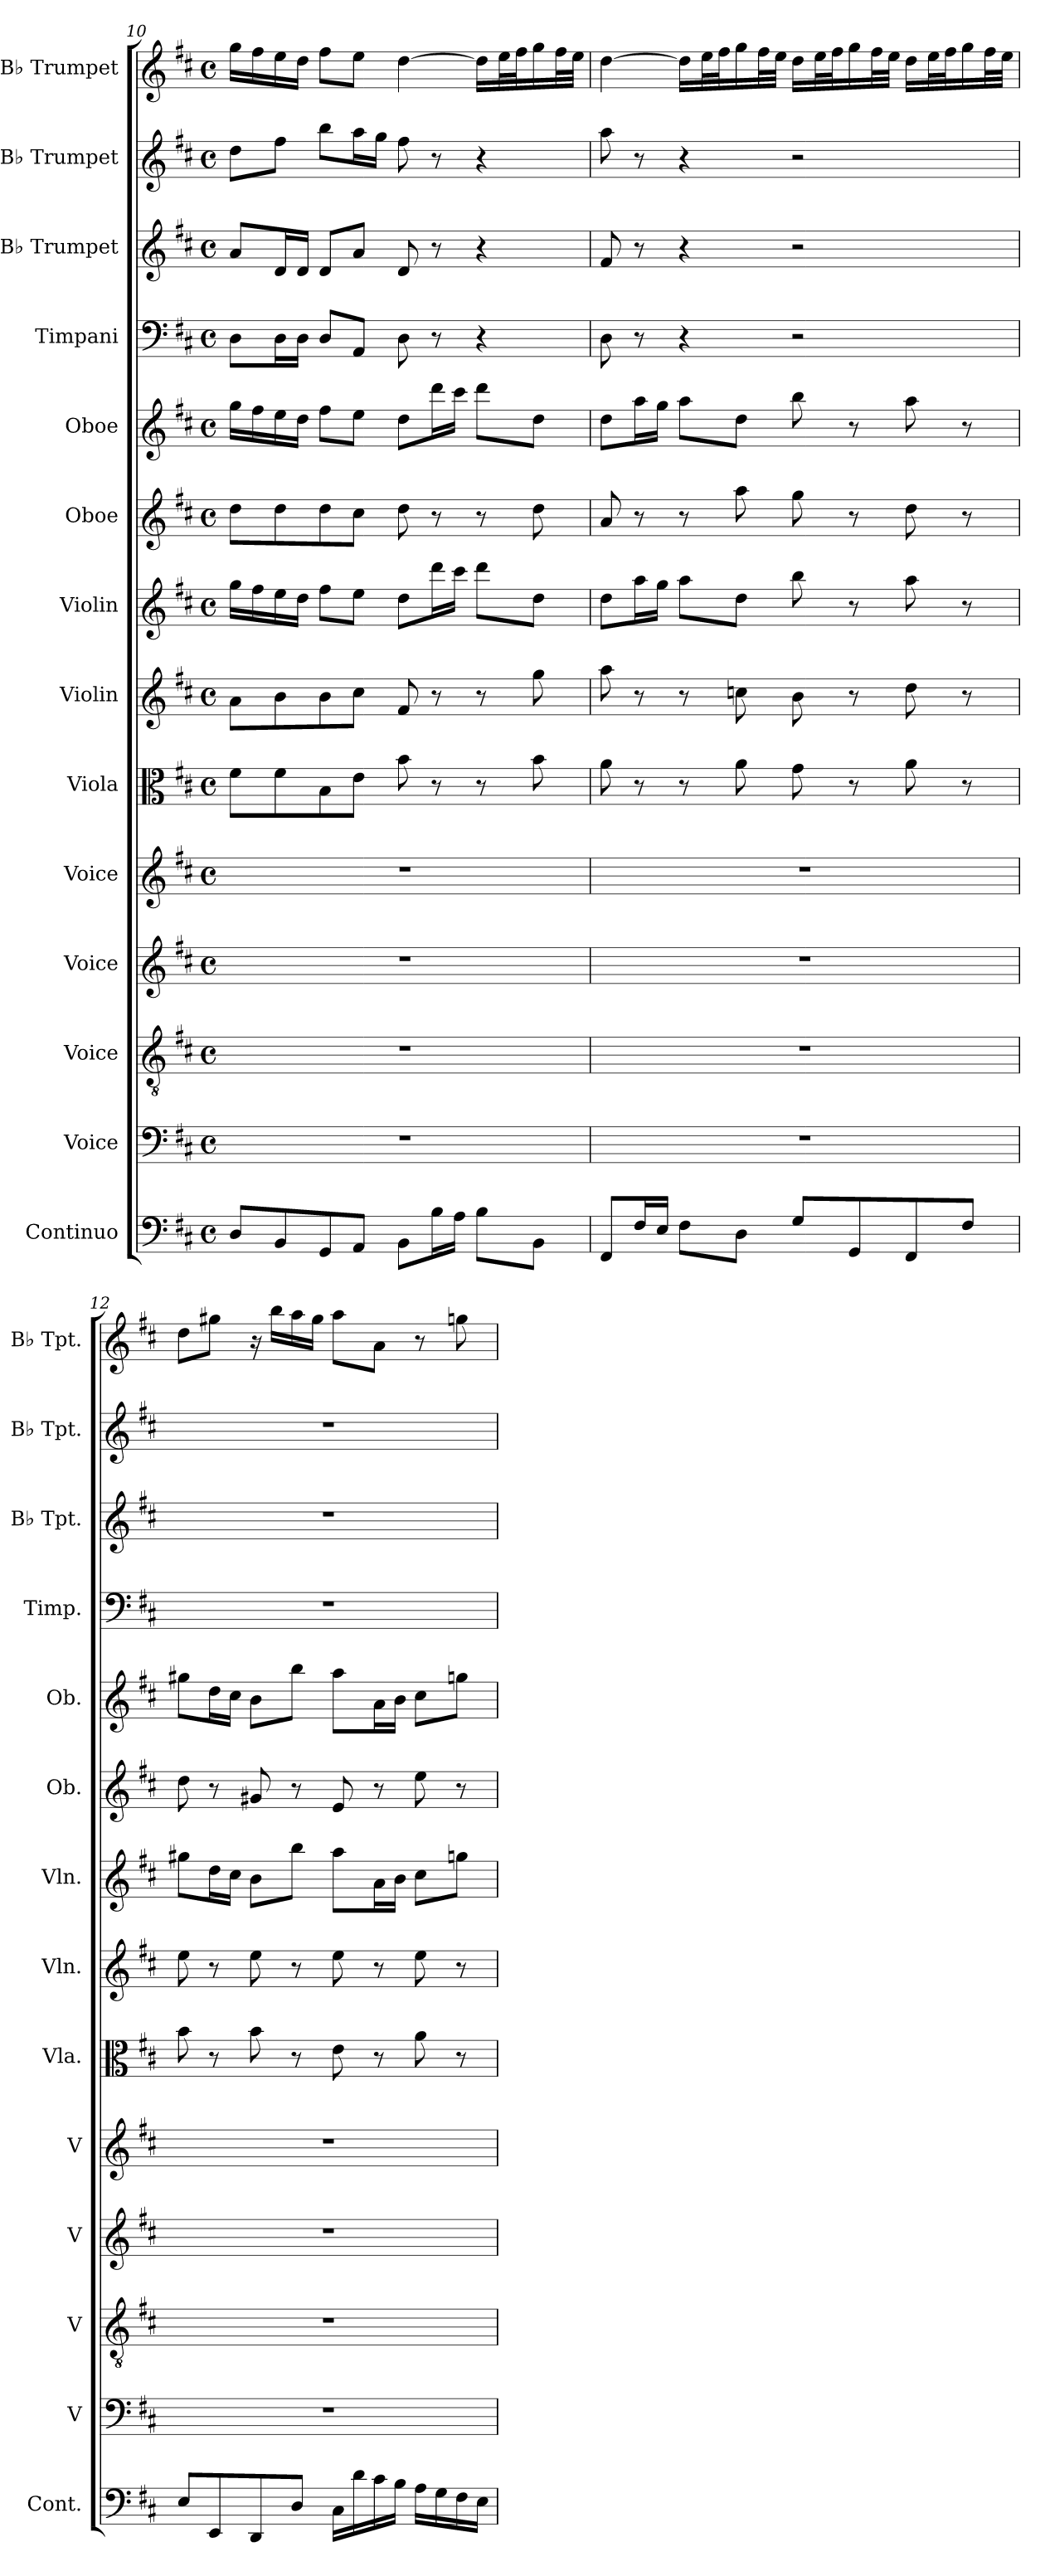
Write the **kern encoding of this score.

**kern	**kern	**kern	**kern	**kern	**kern	**kern	**kern	**kern	**kern	**kern	**kern	**kern	**kern
*part14	*part13	*part12	*part11	*part10	*part9	*part8	*part7	*part6	*part5	*part4	*part3	*part2	*part1
*staff14	*staff13	*staff12	*staff11	*staff10	*staff9	*staff8	*staff7	*staff6	*staff5	*staff4	*staff3	*staff2	*staff1
*I"Continuo	*I"Voice	*I"Voice	*I"Voice	*I"Voice	*I"Viola	*I"Violin	*I"Violin	*I"Oboe	*I"Oboe	*I"Timpani	*I"B♭ Trumpet	*I"B♭ Trumpet	*I"B♭ Trumpet
*I'Cont.	*I'V	*I'V	*I'V	*I'V	*I'Vla.	*I'Vln.	*I'Vln.	*I'Ob.	*I'Ob.	*I'Timp.	*I'B♭ Tpt.	*I'B♭ Tpt.	*I'B♭ Tpt.
*clefF4	*clefF4	*clefGv2	*clefG2	*clefG2	*clefC3	*clefG2	*clefG2	*clefG2	*clefG2	*clefF4	*clefG2	*clefG2	*clefG2
*k[f#c#]	*k[f#c#]	*k[f#c#]	*k[f#c#]	*k[f#c#]	*k[f#c#]	*k[f#c#]	*k[f#c#]	*k[f#c#]	*k[f#c#]	*k[f#c#]	*k[f#c#]	*k[f#c#]	*k[f#c#]
*M4/4	*M4/4	*M4/4	*M4/4	*M4/4	*M4/4	*M4/4	*M4/4	*M4/4	*M4/4	*M4/4	*M4/4	*M4/4	*M4/4
*met(c)	*met(c)	*met(c)	*met(c)	*met(c)	*met(c)	*met(c)	*met(c)	*met(c)	*met(c)	*met(c)	*met(c)	*met(c)	*met(c)
=10	=10	=10	=10	=10	=10	=10	=10	=10	=10	=10	=10	=10	=10
8DL	1r	1r	1r	1r	8f#L	8aL	16ggLL	8ddL	16ggLL	8DL	8aL	8ddL	16ggLL
.	.	.	.	.	.	.	16ff#	.	16ff#	.	.	.	16ff#
8BB	.	.	.	.	8f#	8b	16ee	8dd	16ee	16DL	16dL	8ff#J	16ee
.	.	.	.	.	.	.	16ddJJ	.	16ddJJ	16DJJ	16dJJ	.	16ddJJ
8GG	.	.	.	.	8B	8b	8ff#L	8dd	8ff#L	8DL	8dL	8bbL	8ff#L
8AAJ	.	.	.	.	8eJ	8cc#J	8eeJ	8cc#J	8eeJ	8AAJ	8aJ	16aaL	8eeJ
.	.	.	.	.	.	.	.	.	.	.	.	16ggJJ	.
8BBL	.	.	.	.	8b	8f#	8ddL	8dd	8ddL	8D	8d	8ff#	[4dd
16BL	.	.	.	.	8r	8r	16dddL	8r	16dddL	8r	8r	8r	.
16AJJ	.	.	.	.	.	.	16ccc#JJ	.	16ccc#JJ	.	.	.	.
8BL	.	.	.	.	8r	8r	8dddL	8r	8dddL	4r	4r	4r	16ddLL]
.	.	.	.	.	.	.	.	.	.	.	.	.	32eeL
.	.	.	.	.	.	.	.	.	.	.	.	.	32ff#J
8BBJ	.	.	.	.	8b	8gg	8ddJ	8dd	8ddJ	.	.	.	16gg
.	.	.	.	.	.	.	.	.	.	.	.	.	32ff#L
.	.	.	.	.	.	.	.	.	.	.	.	.	32eeJJJ
=11	=11	=11	=11	=11	=11	=11	=11	=11	=11	=11	=11	=11	=11
8FF#L	1r	1r	1r	1r	8a	8aa	8ddL	8a	8ddL	8D	8f#	8aa	[4dd
16F#L	.	.	.	.	8r	8r	16aaL	8r	16aaL	8r	8r	8r	.
16EJJ	.	.	.	.	.	.	16ggJJ	.	16ggJJ	.	.	.	.
8F#L	.	.	.	.	8r	8r	8aaL	8r	8aaL	4r	4r	4r	16ddLL]
.	.	.	.	.	.	.	.	.	.	.	.	.	32eeL
.	.	.	.	.	.	.	.	.	.	.	.	.	32ff#J
8DJ	.	.	.	.	8a	8ccn	8ddJ	8aa	8ddJ	.	.	.	16gg
.	.	.	.	.	.	.	.	.	.	.	.	.	32ff#L
.	.	.	.	.	.	.	.	.	.	.	.	.	32eeJJJ
8GL	.	.	.	.	8g	8b	8bb	8gg	8bb	2r	2r	2r	16ddLL
.	.	.	.	.	.	.	.	.	.	.	.	.	32eeL
.	.	.	.	.	.	.	.	.	.	.	.	.	32ff#J
8GG	.	.	.	.	8r	8r	8r	8r	8r	.	.	.	16gg
.	.	.	.	.	.	.	.	.	.	.	.	.	32ff#L
.	.	.	.	.	.	.	.	.	.	.	.	.	32eeJJJ
8FF#	.	.	.	.	8a	8dd	8aa	8dd	8aa	.	.	.	16ddLL
.	.	.	.	.	.	.	.	.	.	.	.	.	32eeL
.	.	.	.	.	.	.	.	.	.	.	.	.	32ff#J
8F#J	.	.	.	.	8r	8r	8r	8r	8r	.	.	.	16gg
.	.	.	.	.	.	.	.	.	.	.	.	.	32ff#L
.	.	.	.	.	.	.	.	.	.	.	.	.	32eeJJJ
=12	=12	=12	=12	=12	=12	=12	=12	=12	=12	=12	=12	=12	=12
8EL	1r	1r	1r	1r	8b	8ee	8gg#XL	8dd	8gg#XL	1r	1r	1r	8ddL
8EE	.	.	.	.	8r	8r	16ddL	8r	16ddL	.	.	.	8gg#XJ
.	.	.	.	.	.	.	16cc#JJ	.	16cc#JJ	.	.	.	.
8DD	.	.	.	.	8b	8ee	8bL	8g#X	8bL	.	.	.	16r
.	.	.	.	.	.	.	.	.	.	.	.	.	16bbLL
8DJ	.	.	.	.	8r	8r	8bbJ	8r	8bbJ	.	.	.	16aa
.	.	.	.	.	.	.	.	.	.	.	.	.	16gg#JJ
16C#LL	.	.	.	.	8e	8ee	8aaL	8e	8aaL	.	.	.	8aaL
16d	.	.	.	.	.	.	.	.	.	.	.	.	.
16c#	.	.	.	.	8r	8r	16aL	8r	16aL	.	.	.	8aJ
16BJJ	.	.	.	.	.	.	16bJJ	.	16bJJ	.	.	.	.
16ALL	.	.	.	.	8a	8ee	8cc#L	8ee	8cc#L	.	.	.	8r
16G	.	.	.	.	.	.	.	.	.	.	.	.	.
16F#	.	.	.	.	8r	8r	8ggnJ	8r	8ggnJ	.	.	.	8ggn
16EJJ	.	.	.	.	.	.	.	.	.	.	.	.	.
=	=	=	=	=	=	=	=	=	=	=	=	=	=
*-	*-	*-	*-	*-	*-	*-	*-	*-	*-	*-	*-	*-	*-
